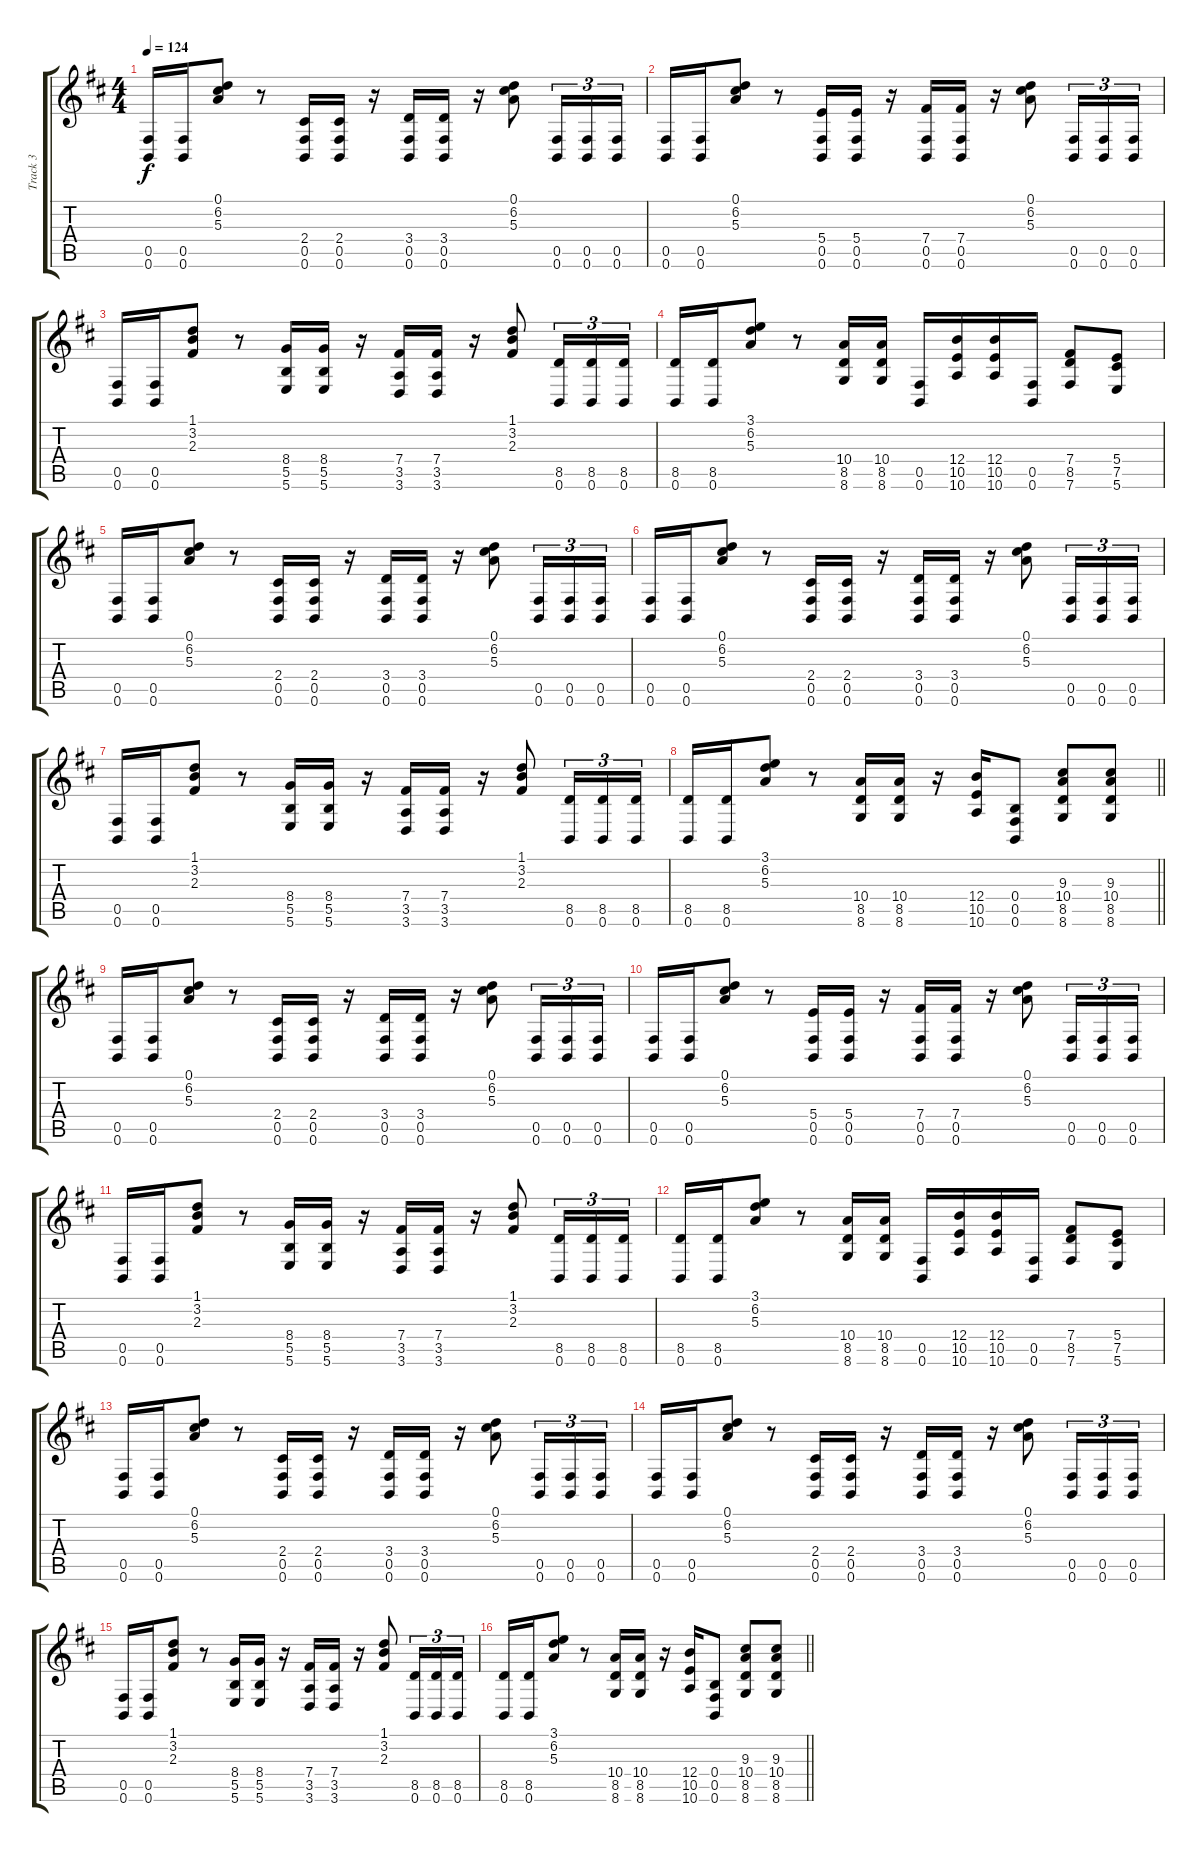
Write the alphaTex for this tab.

\track ("Track 3" "Track 3") {instrument distortionguitar}
\staff {score tabs}
\tuning (Db4 Ab3 E3 B2 Gb2 B1) {hide}
\ts (4 4)
\tempo 124
\clef g2
\ks bminor
(0.5 0.6).16{dy f} (0.5 0.6).16 (0.1 6.2 5.3).8 r.8 (2.4 0.5 0.6).16 (2.4 0.5 0.6).16 r.16 (3.4 0.5 0.6).16 (3.4 0.5 0.6).16 r.16 (0.1 6.2 5.3).8 (0.5 0.6).16{tu (3 2)} (0.5 0.6).16{tu (3 2)} (0.5 0.6).16{tu (3 2)} |
(0.5 0.6).16 (0.5 0.6).16 (0.1 6.2 5.3).8 r.8 (5.4 0.5 0.6).16 (5.4 0.5 0.6).16 r.16 (7.4 0.5 0.6).16 (7.4 0.5 0.6).16 r.16 (0.1 6.2 5.3).8 (0.5 0.6).16{tu (3 2)} (0.5 0.6).16{tu (3 2)} (0.5 0.6).16{tu (3 2)} |
(0.5 0.6).16 (0.5 0.6).16 (1.1 3.2 2.3).8 r.8 (8.4 5.5 5.6).16 (8.4 5.5 5.6).16 r.16 (7.4 3.5 3.6).16 (7.4 3.5 3.6).16 r.16 (1.1 3.2 2.3).8 (8.5 0.6).16{tu (3 2)} (8.5 0.6).16{tu (3 2)} (8.5 0.6).16{tu (3 2)} |
(8.5 0.6).16 (8.5 0.6).16 (3.1 6.2 5.3).8 r.8 (10.4 8.5 8.6).16 (10.4 8.5 8.6).16 (0.5 0.6).16 (12.4 10.5 10.6).16 (12.4 10.5 10.6).16 (0.5 0.6).16 (7.4 8.5 7.6).8 (5.4 7.5 5.6).8 |
(0.5 0.6).16 (0.5 0.6).16 (0.1 6.2 5.3).8 r.8 (2.4 0.5 0.6).16 (2.4 0.5 0.6).16 r.16 (3.4 0.5 0.6).16 (3.4 0.5 0.6).16 r.16 (0.1 6.2 5.3).8 (0.5 0.6).16{tu (3 2)} (0.5 0.6).16{tu (3 2)} (0.5 0.6).16{tu (3 2)} |
(0.5 0.6).16 (0.5 0.6).16 (0.1 6.2 5.3).8 r.8 (2.4 0.5 0.6).16 (2.4 0.5 0.6).16 r.16 (3.4 0.5 0.6).16 (3.4 0.5 0.6).16 r.16 (0.1 6.2 5.3).8 (0.5 0.6).16{tu (3 2)} (0.5 0.6).16{tu (3 2)} (0.5 0.6).16{tu (3 2)} |
(0.5 0.6).16 (0.5 0.6).16 (1.1 3.2 2.3).8 r.8 (8.4 5.5 5.6).16 (8.4 5.5 5.6).16 r.16 (7.4 3.5 3.6).16 (7.4 3.5 3.6).16 r.16 (1.1 3.2 2.3).8 (8.5 0.6).16{tu (3 2)} (8.5 0.6).16{tu (3 2)} (8.5 0.6).16{tu (3 2)} |
\barLineRight lightlight
(8.5 0.6).16 (8.5 0.6).16 (3.1 6.2 5.3).8 r.8 (10.4 8.5 8.6).16 (10.4 8.5 8.6).16 r.16 (12.4 10.5 10.6).16 (0.4 0.5 0.6).8 (9.3 10.4 8.5 8.6).8 (9.3 10.4 8.5 8.6).8 |
\section ("" "")
(0.5 0.6).16 (0.5 0.6).16 (0.1 6.2 5.3).8 r.8 (2.4 0.5 0.6).16 (2.4 0.5 0.6).16 r.16 (3.4 0.5 0.6).16 (3.4 0.5 0.6).16 r.16 (0.1 6.2 5.3).8 (0.5 0.6).16{tu (3 2)} (0.5 0.6).16{tu (3 2)} (0.5 0.6).16{tu (3 2)} |
(0.5 0.6).16 (0.5 0.6).16 (0.1 6.2 5.3).8 r.8 (5.4 0.5 0.6).16 (5.4 0.5 0.6).16 r.16 (7.4 0.5 0.6).16 (7.4 0.5 0.6).16 r.16 (0.1 6.2 5.3).8 (0.5 0.6).16{tu (3 2)} (0.5 0.6).16{tu (3 2)} (0.5 0.6).16{tu (3 2)} |
(0.5 0.6).16 (0.5 0.6).16 (1.1 3.2 2.3).8 r.8 (8.4 5.5 5.6).16 (8.4 5.5 5.6).16 r.16 (7.4 3.5 3.6).16 (7.4 3.5 3.6).16 r.16 (1.1 3.2 2.3).8 (8.5 0.6).16{tu (3 2)} (8.5 0.6).16{tu (3 2)} (8.5 0.6).16{tu (3 2)} |
(8.5 0.6).16 (8.5 0.6).16 (3.1 6.2 5.3).8 r.8 (10.4 8.5 8.6).16 (10.4 8.5 8.6).16 (0.5 0.6).16 (12.4 10.5 10.6).16 (12.4 10.5 10.6).16 (0.5 0.6).16 (7.4 8.5 7.6).8 (5.4 7.5 5.6).8 |
(0.5 0.6).16 (0.5 0.6).16 (0.1 6.2 5.3).8 r.8 (2.4 0.5 0.6).16 (2.4 0.5 0.6).16 r.16 (3.4 0.5 0.6).16 (3.4 0.5 0.6).16 r.16 (0.1 6.2 5.3).8 (0.5 0.6).16{tu (3 2)} (0.5 0.6).16{tu (3 2)} (0.5 0.6).16{tu (3 2)} |
(0.5 0.6).16 (0.5 0.6).16 (0.1 6.2 5.3).8 r.8 (2.4 0.5 0.6).16 (2.4 0.5 0.6).16 r.16 (3.4 0.5 0.6).16 (3.4 0.5 0.6).16 r.16 (0.1 6.2 5.3).8 (0.5 0.6).16{tu (3 2)} (0.5 0.6).16{tu (3 2)} (0.5 0.6).16{tu (3 2)} |
(0.5 0.6).16 (0.5 0.6).16 (1.1 3.2 2.3).8 r.8 (8.4 5.5 5.6).16 (8.4 5.5 5.6).16 r.16 (7.4 3.5 3.6).16 (7.4 3.5 3.6).16 r.16 (1.1 3.2 2.3).8 (8.5 0.6).16{tu (3 2)} (8.5 0.6).16{tu (3 2)} (8.5 0.6).16{tu (3 2)} |
\barLineRight lightlight
(8.5 0.6).16 (8.5 0.6).16 (3.1 6.2 5.3).8 r.8 (10.4 8.5 8.6).16 (10.4 8.5 8.6).16 r.16 (12.4 10.5 10.6).16 (0.4 0.5 0.6).8 (9.3 10.4 8.5 8.6).8 (9.3 10.4 8.5 8.6).8
